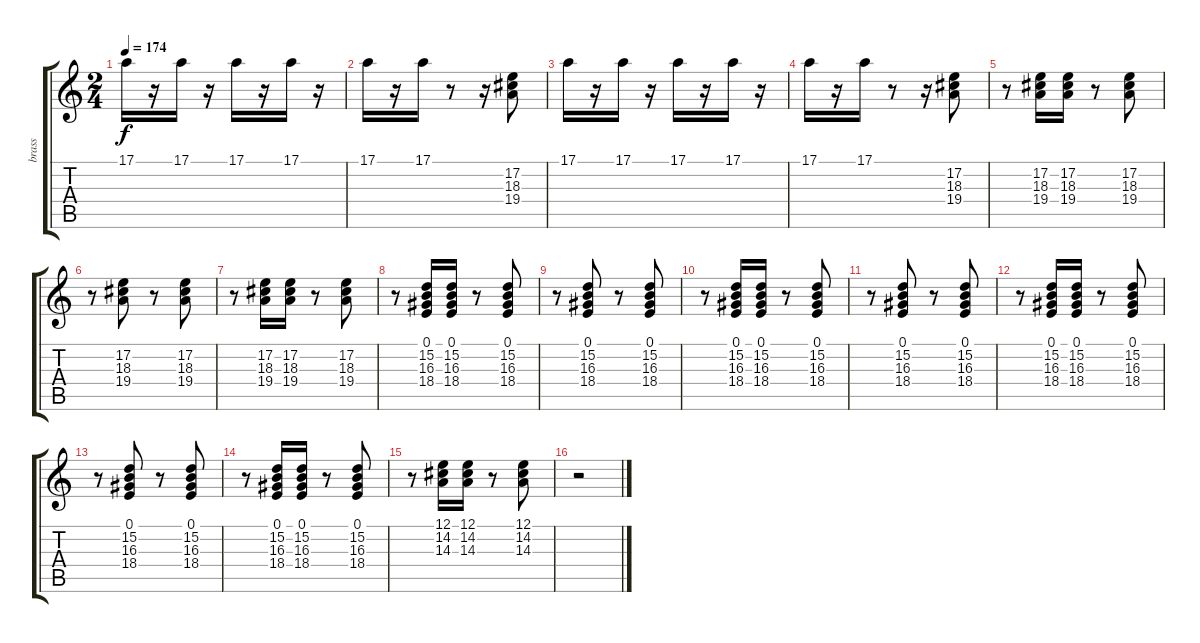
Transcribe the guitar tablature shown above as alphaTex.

\track ("brass" "brass") {instrument brasssection}
\staff {score tabs}
\tuning (E4 B3 G3 D3 A2 E2) {hide}
\ts (2 4)
\tempo 174
\clef g2
\ks c
17.1.16{dy f} r.16 17.1.16 r.16 17.1.16 r.16 17.1.16 r.16 |
17.1.16 r.16 17.1.16 r.8 r.16 (17.2 18.3 19.4).8 |
17.1.16 r.16 17.1.16 r.16 17.1.16 r.16 17.1.16 r.16 |
17.1.16 r.16 17.1.16 r.8 r.16 (17.2 18.3 19.4).8 |
r.8 (17.2 18.3 19.4).16 (17.2 18.3 19.4).16 r.8 (17.2 18.3 19.4).8 |
r.8 (17.2 18.3 19.4).8 r.8 (17.2 18.3 19.4).8 |
r.8 (17.2 18.3 19.4).16 (17.2 18.3 19.4).16 r.8 (17.2 18.3 19.4).8 |
r.8 (0.1 15.2 16.3 18.4).16 (0.1 15.2 16.3 18.4).16 r.8 (0.1 15.2 16.3 18.4).8 |
r.8 (0.1 15.2 16.3 18.4).8 r.8 (0.1 15.2 16.3 18.4).8 |
r.8 (0.1 15.2 16.3 18.4).16 (0.1 15.2 16.3 18.4).16 r.8 (0.1 15.2 16.3 18.4).8 |
r.8 (0.1 15.2 16.3 18.4).8 r.8 (0.1 15.2 16.3 18.4).8 |
r.8 (0.1 15.2 16.3 18.4).16 (0.1 15.2 16.3 18.4).16 r.8 (0.1 15.2 16.3 18.4).8 |
r.8 (0.1 15.2 16.3 18.4).8 r.8 (0.1 15.2 16.3 18.4).8 |
r.8 (0.1 15.2 16.3 18.4).16 (0.1 15.2 16.3 18.4).16 r.8 (0.1 15.2 16.3 18.4).8 |
r.8 (12.1 14.2 14.3).16 (12.1 14.2 14.3).16 r.8 (12.1 14.2 14.3).8 |
r.2
